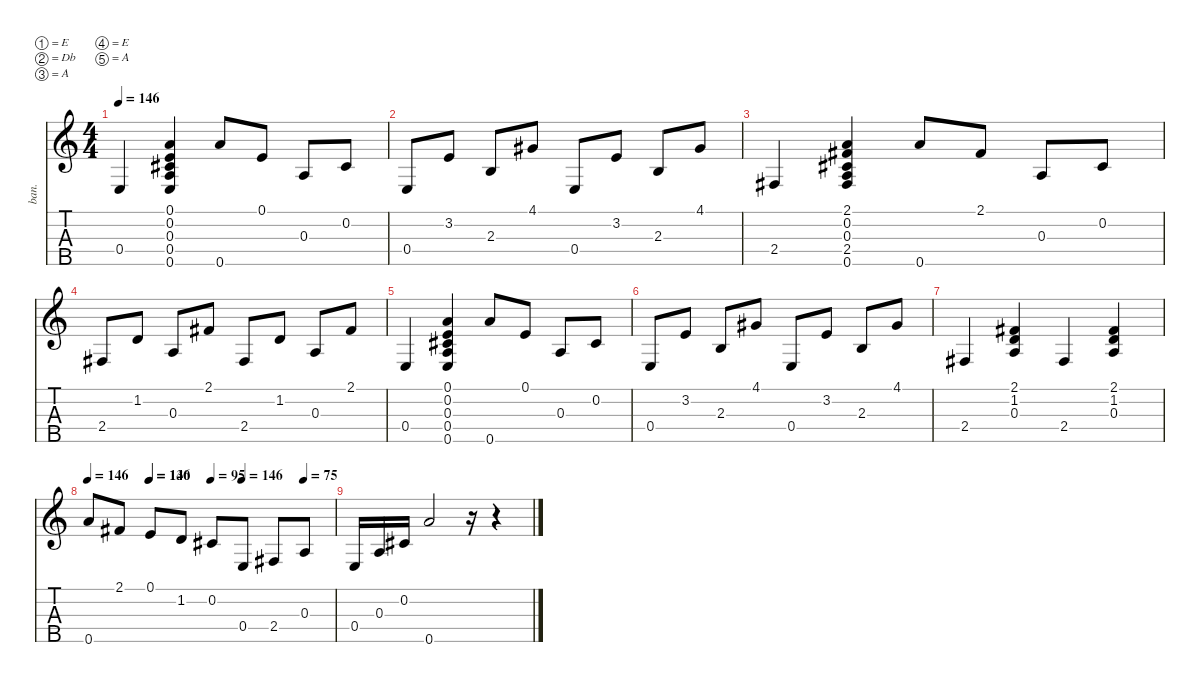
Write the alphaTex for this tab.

\defaultSystemsLayout 4
\hideDynamics
\bracketExtendMode nobrackets
\otherSystemsTrackNameOrientation horizontal
\track ("Áàíäæî" "ban.") {instrument banjo}
\staff {score tabs}
\tuning (E4 Db4 A3 E3 A4)
\ts (4 4)
\tempo 146
\clef g2
\ks c
0.4.4{dy f} (0.1 0.2{acc #} 0.3 0.4 0.5).4 0.5.8 0.1.8 0.3.8 0.2{acc #}.8 |
0.4.8 3.2.8 2.3.8 4.1{acc #}.8 0.4.8 3.2.8 2.3.8 4.1{acc #}.8 |
2.4{acc #}.4 (2.1{acc #} 0.2{acc #} 0.3 2.4{acc #} 0.5).4 0.5.8 2.1{acc #}.8 0.3.8 0.2{acc #}.8 |
2.4{acc #}.8 1.2.8 0.3.8 2.1{acc #}.8 2.4{acc #}.8 1.2.8 0.3.8 2.1{acc #}.8 |
0.4.4 (0.1 0.2{acc #} 0.3 0.4 0.5).4 0.5.8 0.1.8 0.3.8 0.2{acc #}.8 |
0.4.8 3.2.8 2.3.8 4.1{acc #}.8 0.4.8 3.2.8 2.3.8 4.1{acc #}.8 |
2.4{acc #}.4 (2.1{acc #} 1.2 0.3).4 2.4{acc #}.4 (2.1{acc #} 1.2 0.3).4 |
\tempo 146
\tempo (130 0.2499)
\tempo (146 0.25)
\tempo (95 0.5)
\tempo (146 0.625)
\tempo (75 0.875)
0.5.8 2.1{acc #}.8 0.1.8 1.2.8 0.2{acc #}.8 0.4.8 2.4{acc #}.8 0.3.8 |
0.4.16 0.3.16 0.2{acc #}.16 0.5.2 r.16 r.4
